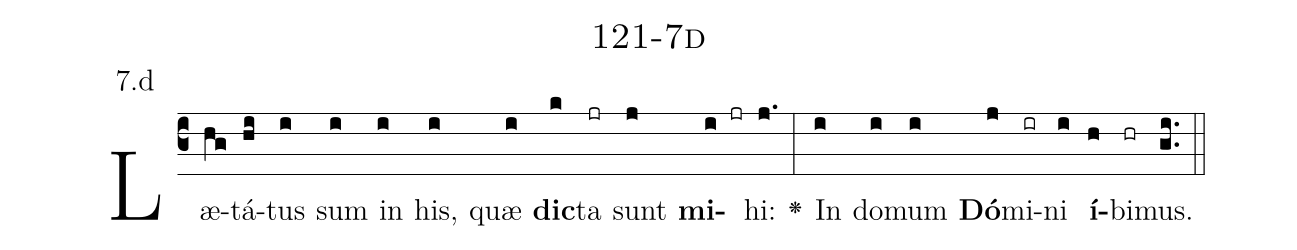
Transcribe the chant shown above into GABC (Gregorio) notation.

name: 121-7d;
annotation: 7.d;
%%
(c3)Læ(hg)tá(hi)tus(i) sum(i) in(i) his,(i) quæ(i) <b>dic</b>(k)ta(jr) sunt(j) <b>mi</b>(i jr)hi:(j.) <v>\greheightstar</v>(:) In(i) do(i)mum(i) <b>Dó</b>(j)mi(ir)ni(i) <b>í</b>(h)bi(hr)mus.(gi..) (::)


%E(i) u(i) o(j) u(i) a(h) e.(gi..) (::)
